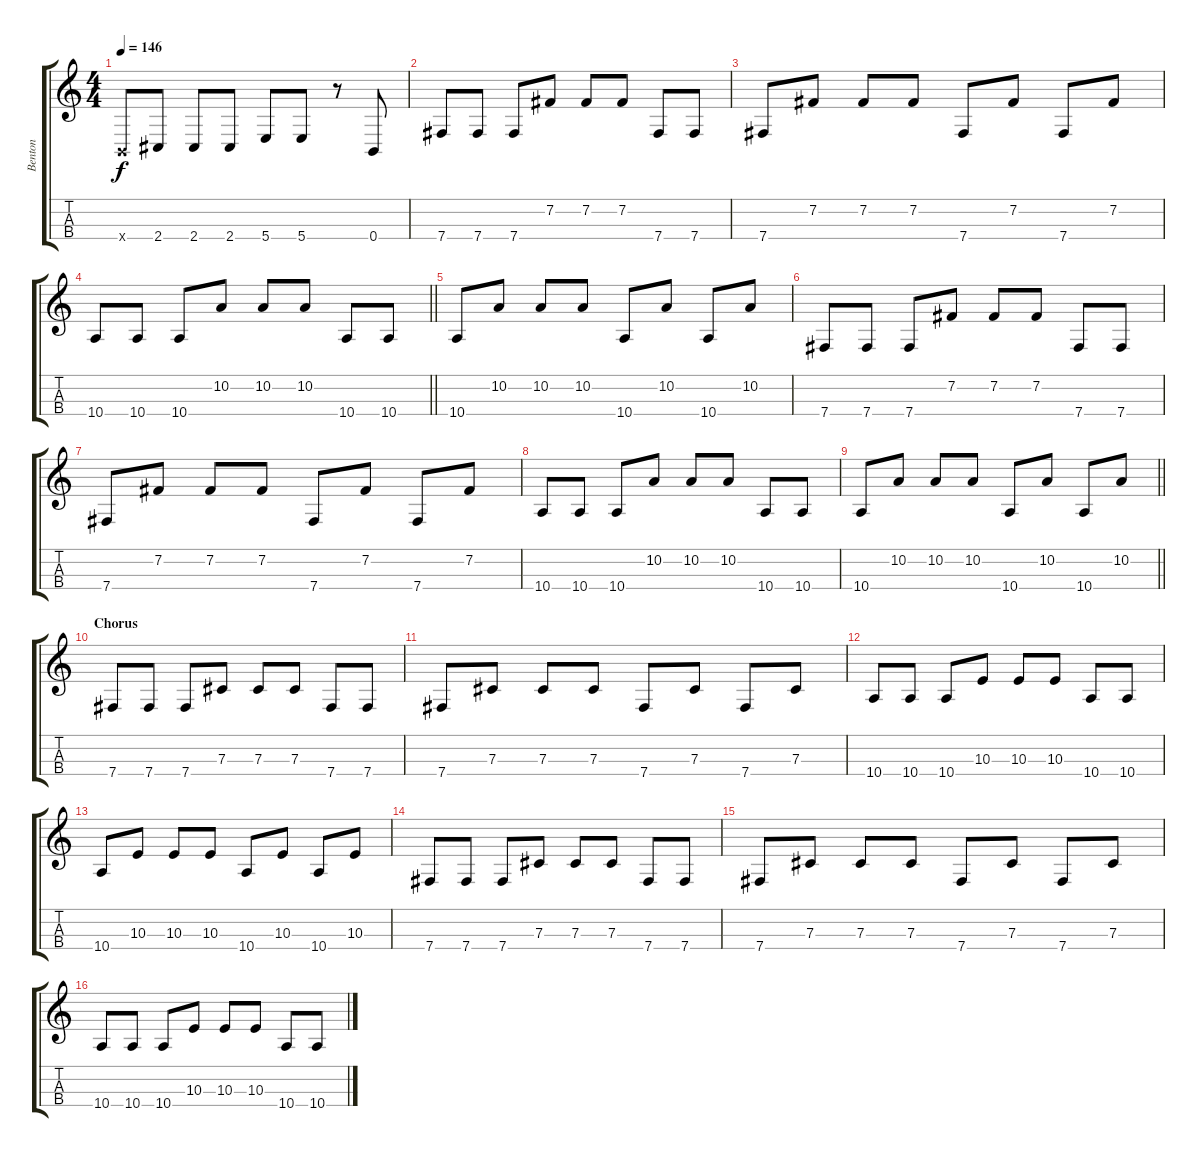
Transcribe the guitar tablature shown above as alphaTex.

\track ("Benton" "Benton") {instrument electricbasspick}
\staff {score tabs}
\tuning (E3 B2 Gb2 B1) {hide}
\ts (4 4)
\tempo 146
\clef g2
\ks c
0.4{x}.8{dy f} 2.4.8 2.4.8 2.4.8 5.4.8 5.4.8 r.8 0.4.8 |
7.4.8 7.4.8 7.4.8 7.2.8 7.2.8 7.2.8 7.4.8 7.4.8 |
7.4.8 7.2.8 7.2.8 7.2.8 7.4.8 7.2.8 7.4.8 7.2.8 |
\barLineRight lightlight
10.4.8 10.4.8 10.4.8 10.2.8 10.2.8 10.2.8 10.4.8 10.4.8 |
\section ("" "")
10.4.8 10.2.8 10.2.8 10.2.8 10.4.8 10.2.8 10.4.8 10.2.8 |
7.4.8 7.4.8 7.4.8 7.2.8 7.2.8 7.2.8 7.4.8 7.4.8 |
7.4.8 7.2.8 7.2.8 7.2.8 7.4.8 7.2.8 7.4.8 7.2.8 |
10.4.8 10.4.8 10.4.8 10.2.8 10.2.8 10.2.8 10.4.8 10.4.8 |
\barLineRight lightlight
10.4.8 10.2.8 10.2.8 10.2.8 10.4.8 10.2.8 10.4.8 10.2.8 |
\section ("" "Chorus")
7.4.8 7.4.8 7.4.8 7.3.8 7.3.8 7.3.8 7.4.8 7.4.8 |
7.4.8 7.3.8 7.3.8 7.3.8 7.4.8 7.3.8 7.4.8 7.3.8 |
10.4.8 10.4.8 10.4.8 10.3.8 10.3.8 10.3.8 10.4.8 10.4.8 |
10.4.8 10.3.8 10.3.8 10.3.8 10.4.8 10.3.8 10.4.8 10.3.8 |
7.4.8 7.4.8 7.4.8 7.3.8 7.3.8 7.3.8 7.4.8 7.4.8 |
7.4.8 7.3.8 7.3.8 7.3.8 7.4.8 7.3.8 7.4.8 7.3.8 |
10.4.8 10.4.8 10.4.8 10.3.8 10.3.8 10.3.8 10.4.8 10.4.8
